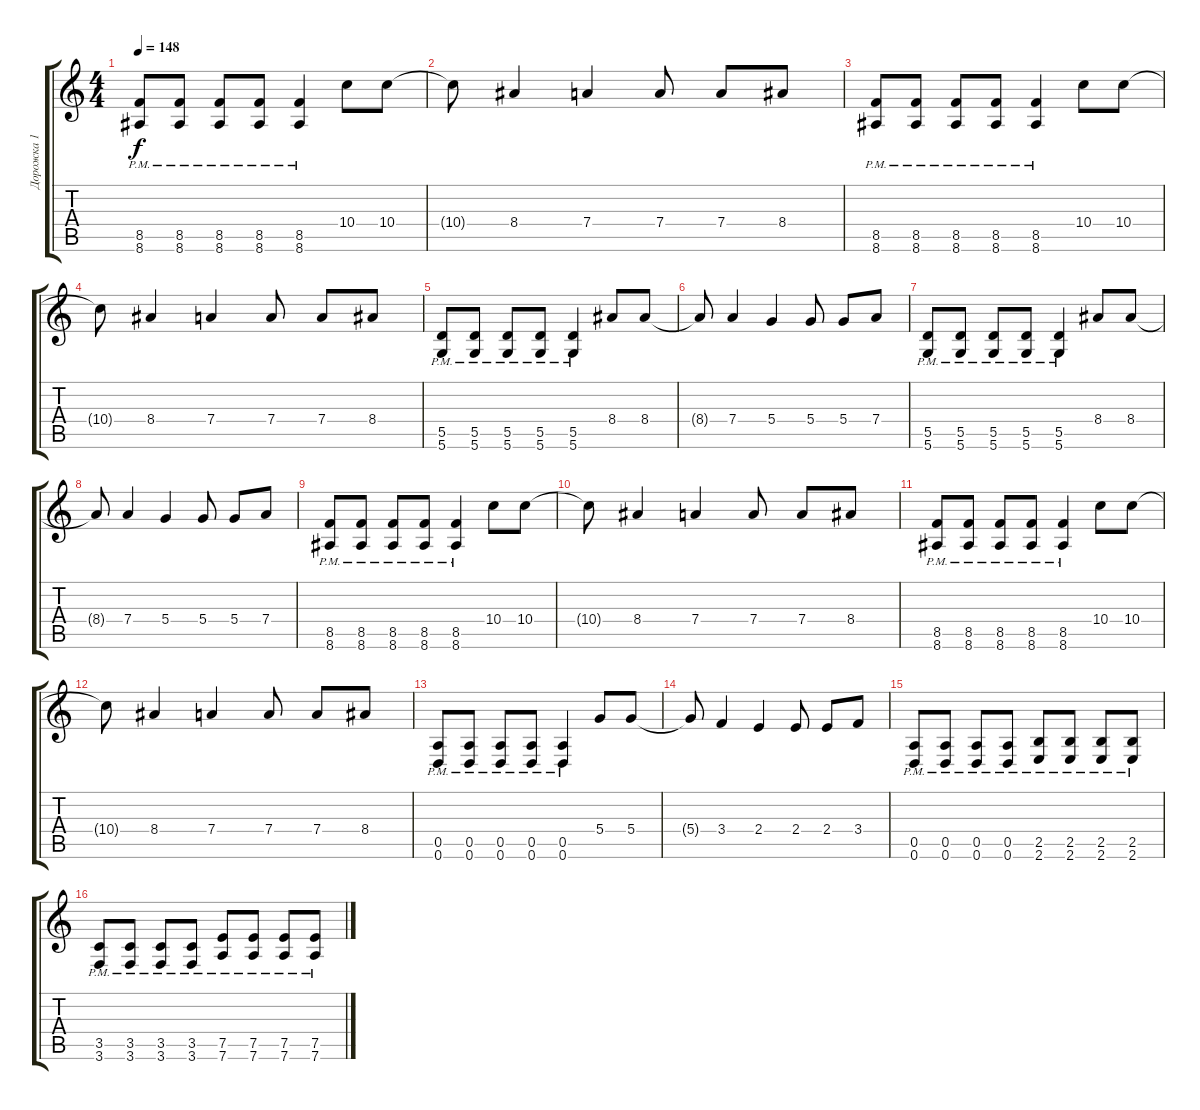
\track ("Дорожка 1" "Дорожка 1") {instrument overdrivenguitar}
\staff {score tabs}
\tuning (E4 B3 G3 D3 A2 D2) {hide}
\ts (4 4)
\tempo 148
\clef g2
\ks c
(8.5{pm} 8.6{pm}).8{dy f} (8.5{pm} 8.6{pm}).8 (8.5{pm} 8.6{pm}).8 (8.5{pm} 8.6{pm}).8 (8.5{pm} 8.6{pm}).4 10.4.8 10.4.8 |
10.4{t}.8 8.4.4 7.4.4 7.4.8 7.4.8 8.4.8 |
(8.5{pm} 8.6{pm}).8 (8.5{pm} 8.6{pm}).8 (8.5{pm} 8.6{pm}).8 (8.5{pm} 8.6{pm}).8 (8.5{pm} 8.6{pm}).4 10.4.8 10.4.8 |
10.4{t}.8 8.4.4 7.4.4 7.4.8 7.4.8 8.4.8 |
(5.5{pm} 5.6{pm}).8 (5.5{pm} 5.6{pm}).8 (5.5{pm} 5.6{pm}).8 (5.5{pm} 5.6{pm}).8 (5.5{pm} 5.6{pm}).4 8.4.8 8.4.8 |
8.4{t}.8 7.4.4 5.4.4 5.4.8 5.4.8 7.4.8 |
(5.5{pm} 5.6{pm}).8 (5.5{pm} 5.6{pm}).8 (5.5{pm} 5.6{pm}).8 (5.5{pm} 5.6{pm}).8 (5.5{pm} 5.6{pm}).4 8.4.8 8.4.8 |
8.4{t}.8 7.4.4 5.4.4 5.4.8 5.4.8 7.4.8 |
(8.5{pm} 8.6{pm}).8 (8.5{pm} 8.6{pm}).8 (8.5{pm} 8.6{pm}).8 (8.5{pm} 8.6{pm}).8 (8.5{pm} 8.6{pm}).4 10.4.8 10.4.8 |
10.4{t}.8 8.4.4 7.4.4 7.4.8 7.4.8 8.4.8 |
(8.5{pm} 8.6{pm}).8 (8.5{pm} 8.6{pm}).8 (8.5{pm} 8.6{pm}).8 (8.5{pm} 8.6{pm}).8 (8.5{pm} 8.6{pm}).4 10.4.8 10.4.8 |
10.4{t}.8 8.4.4 7.4.4 7.4.8 7.4.8 8.4.8 |
(0.5{pm} 0.6{pm}).8 (0.5{pm} 0.6{pm}).8 (0.5{pm} 0.6{pm}).8 (0.5{pm} 0.6{pm}).8 (0.5{pm} 0.6{pm}).4 5.4.8 5.4.8 |
5.4{t}.8 3.4.4 2.4.4 2.4.8 2.4.8 3.4.8 |
(0.5{pm} 0.6{pm}).8 (0.5{pm} 0.6{pm}).8 (0.5{pm} 0.6{pm}).8 (0.5{pm} 0.6{pm}).8 (2.5{pm} 2.6{pm}).8 (2.5{pm} 2.6{pm}).8 (2.5{pm} 2.6{pm}).8 (2.5{pm} 2.6{pm}).8 |
(3.5{pm} 3.6{pm}).8 (3.5{pm} 3.6{pm}).8 (3.5{pm} 3.6{pm}).8 (3.5{pm} 3.6{pm}).8 (7.5{pm} 7.6{pm}).8 (7.5{pm} 7.6{pm}).8 (7.5{pm} 7.6{pm}).8 (7.5{pm} 7.6{pm}).8
